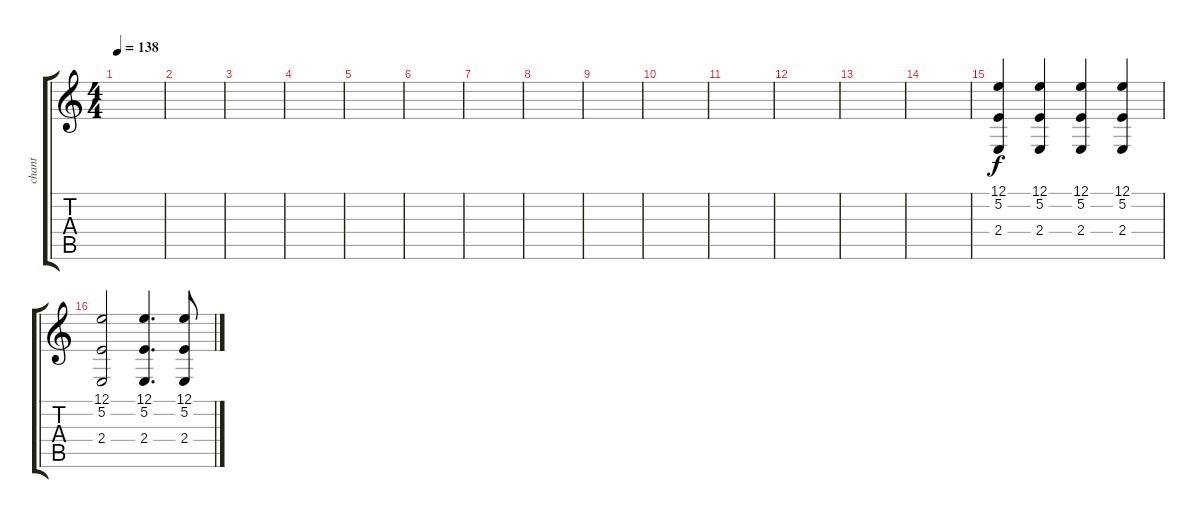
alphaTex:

\track ("chant" "chant") {instrument choiraahs}
\staff {score tabs}
\tuning (E4 B3 G3 D3 A2 E2) {hide}
\ts (4 4)
\tempo 138
\clef g2
\ks c
|
|
|
|
|
|
|
|
|
|
|
|
|
|
(12.1 5.2 2.4).4 (12.1 5.2 2.4).4 (12.1 5.2 2.4).4 (12.1 5.2 2.4).4 |
(12.1 5.2 2.4).2 (12.1 5.2 2.4).4{d} (12.1 5.2 2.4).8
